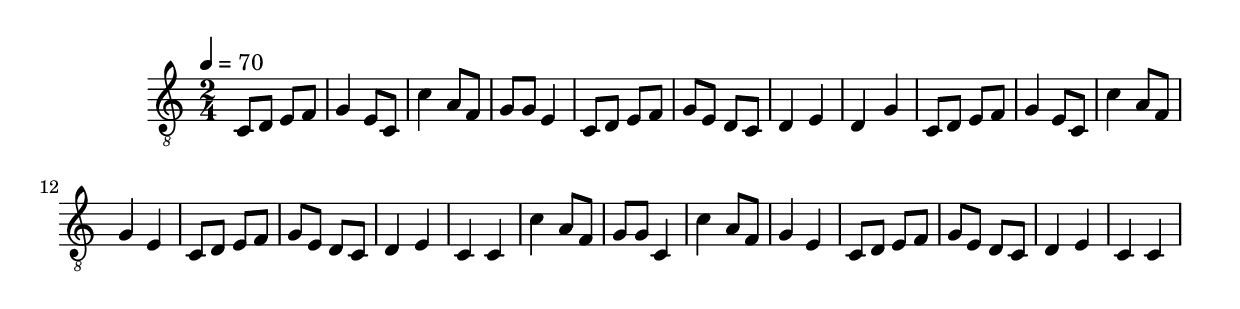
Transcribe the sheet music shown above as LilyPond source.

\header { tagline = ##f }\paper {

scoreTitleMarkup = ##f

bookTitleMarkup = ##f

evenHeaderMarkup = ##f

oddHeaderMarkup = ##f

evenFooterMarkup = ##f

oddFooterMarkup = ##f
}
\version "2.20.0"

symbols =  {
  \time 2/4
  \tempo 4 = 70

  c8 d e f
  g4 e8 c
  c'4 a8 f
  g8 g e4

  c8 d e f
  g8 e d c
  d4 e
  d4 g

  c8 d e f
  g4 e8 c
  c'4 a8 f
  g4 e

  c8 d e f
  g8 e d c
  d4 e
  c4 c

  c'4 a8 f
  g8 g c4
  c'4 a8 f
  g4 e4

  c8 d e f
  g8 e d c
  d4 e
  c4 c
}

\score {
  <<
    \new Staff \with {midiInstrument = "acoustic guitar (nylon)"} {
      \clef "G_8"
      \symbols
    }
  >>

  \midi { }
  \layout { }
}
